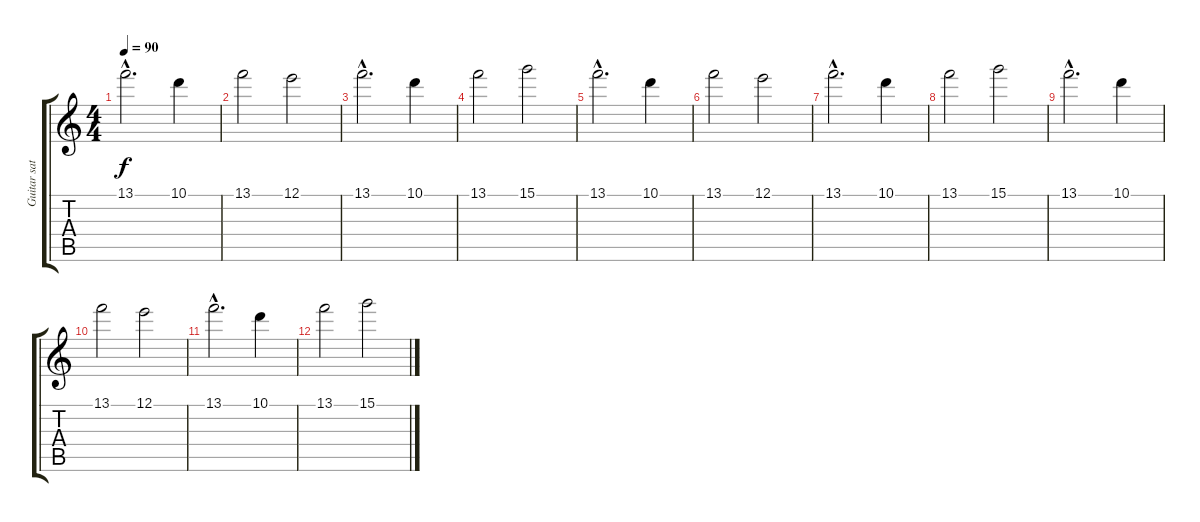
\track ("Guitar saturée" "Guitar sat") {instrument overdrivenguitar}
\staff {score tabs}
\tuning (E4 B3 G3 D3 A2 E2) {hide}
\ts (4 4)
\tempo 90
\clef g2
\ks c
13.1{hac}.2{d dy f} 10.1.4 |
13.1.2 12.1.2 |
13.1{hac}.2{d} 10.1.4 |
13.1.2 15.1.2 |
13.1{hac}.2{d} 10.1.4 |
13.1.2 12.1.2 |
13.1{hac}.2{d} 10.1.4 |
13.1.2 15.1.2 |
13.1{hac}.2{d} 10.1.4 |
13.1.2 12.1.2 |
13.1{hac}.2{d} 10.1.4 |
13.1.2 15.1.2
